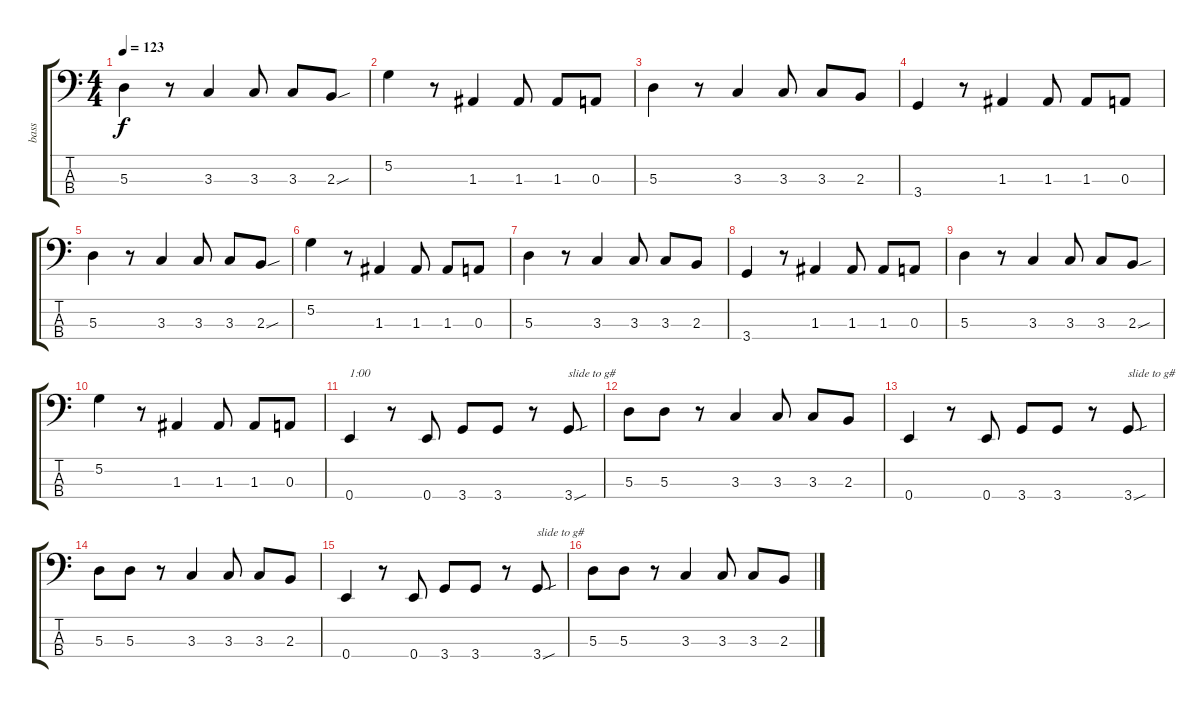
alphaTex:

\track ("bass" "bass") {instrument electricbasspick}
\staff {score tabs}
\tuning (G2 D2 A1 E1) {hide}
\ts (4 4)
\tempo 123
\clef f4
\ks c
5.3.4{dy f} r.8 3.3.4 3.3.8 3.3.8 2.3{sou}.8 |
5.2.4 r.8 1.3.4 1.3.8 1.3.8 0.3.8 |
5.3.4 r.8 3.3.4 3.3.8 3.3.8 2.3.8 |
3.4.4 r.8 1.3.4 1.3.8 1.3.8 0.3.8 |
5.3.4 r.8 3.3.4 3.3.8 3.3.8 2.3{sou}.8 |
5.2.4 r.8 1.3.4 1.3.8 1.3.8 0.3.8 |
5.3.4 r.8 3.3.4 3.3.8 3.3.8 2.3.8 |
3.4.4 r.8 1.3.4 1.3.8 1.3.8 0.3.8 |
5.3.4 r.8 3.3.4 3.3.8 3.3.8 2.3{sou}.8 |
5.2.4 r.8 1.3.4 1.3.8 1.3.8 0.3.8 |
0.4.4{txt "1:00"} r.8 0.4.8 3.4.8 3.4.8 r.8 3.4{sou}.8{txt "slide to g#"} |
5.3.8 5.3.8 r.8 3.3.4 3.3.8 3.3.8 2.3.8 |
0.4.4 r.8 0.4.8 3.4.8 3.4.8 r.8 3.4{sou}.8{txt "slide to g#"} |
5.3.8 5.3.8 r.8 3.3.4 3.3.8 3.3.8 2.3.8 |
0.4.4 r.8 0.4.8 3.4.8 3.4.8 r.8 3.4{sou}.8{txt "slide to g#"} |
5.3.8 5.3.8 r.8 3.3.4 3.3.8 3.3.8 2.3.8
